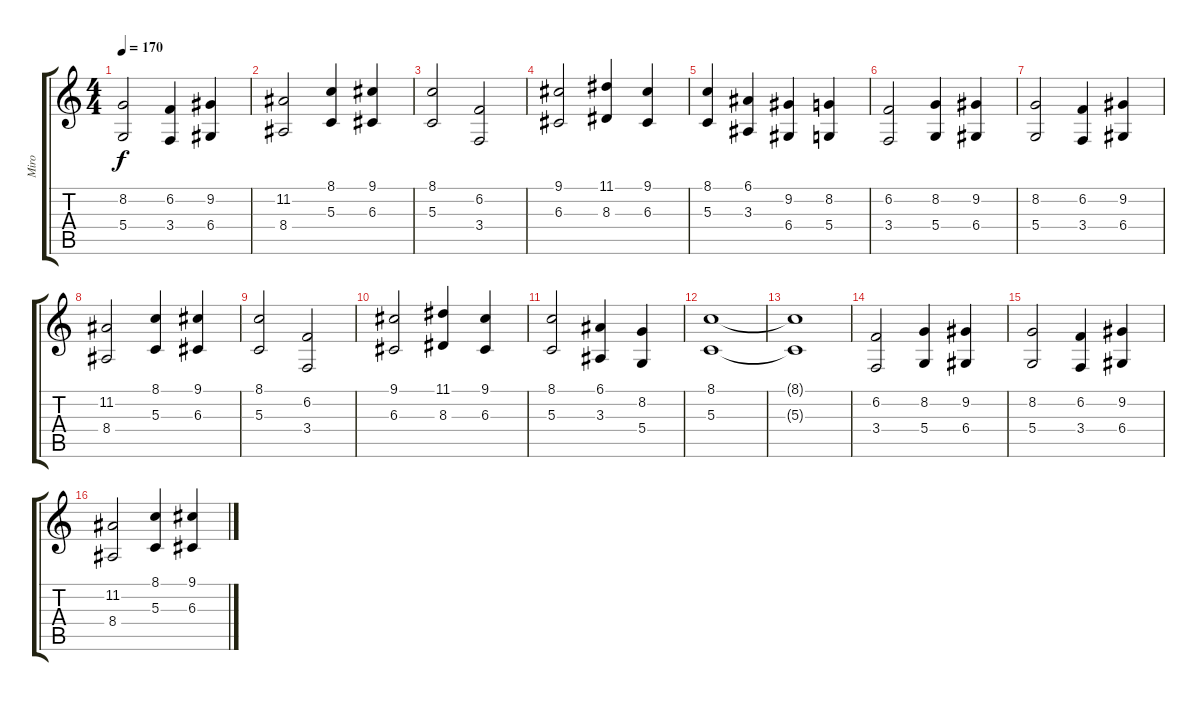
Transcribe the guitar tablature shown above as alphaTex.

\track ("Miro " "Miro ") {instrument tremolostrings}
\staff {score tabs}
\tuning (E4 B3 G3 D3 A2 E2) {hide}
\ts (4 4)
\tempo 170
\clef g2
\ks c
(8.2 5.4).2{dy f} (6.2 3.4).4 (9.2 6.4).4 |
(11.2 8.4).2 (8.1 5.3).4 (9.1 6.3).4 |
(8.1 5.3).2 (6.2 3.4).2 |
(9.1 6.3).2 (11.1 8.3).4 (9.1 6.3).4 |
(8.1 5.3).4 (6.1 3.3).4 (9.2 6.4).4 (8.2 5.4).4 |
(6.2 3.4).2 (8.2 5.4).4 (9.2 6.4).4 |
(8.2 5.4).2 (6.2 3.4).4 (9.2 6.4).4 |
(11.2 8.4).2 (8.1 5.3).4 (9.1 6.3).4 |
(8.1 5.3).2 (6.2 3.4).2 |
(9.1 6.3).2 (11.1 8.3).4 (9.1 6.3).4 |
(8.1 5.3).2 (6.1 3.3).4 (8.2 5.4).4 |
(8.1 5.3).1 |
(8.1{t} 5.3{t}).1 |
(6.2 3.4).2 (8.2 5.4).4 (9.2 6.4).4 |
(8.2 5.4).2 (6.2 3.4).4 (9.2 6.4).4 |
(11.2 8.4).2 (8.1 5.3).4 (9.1 6.3).4
